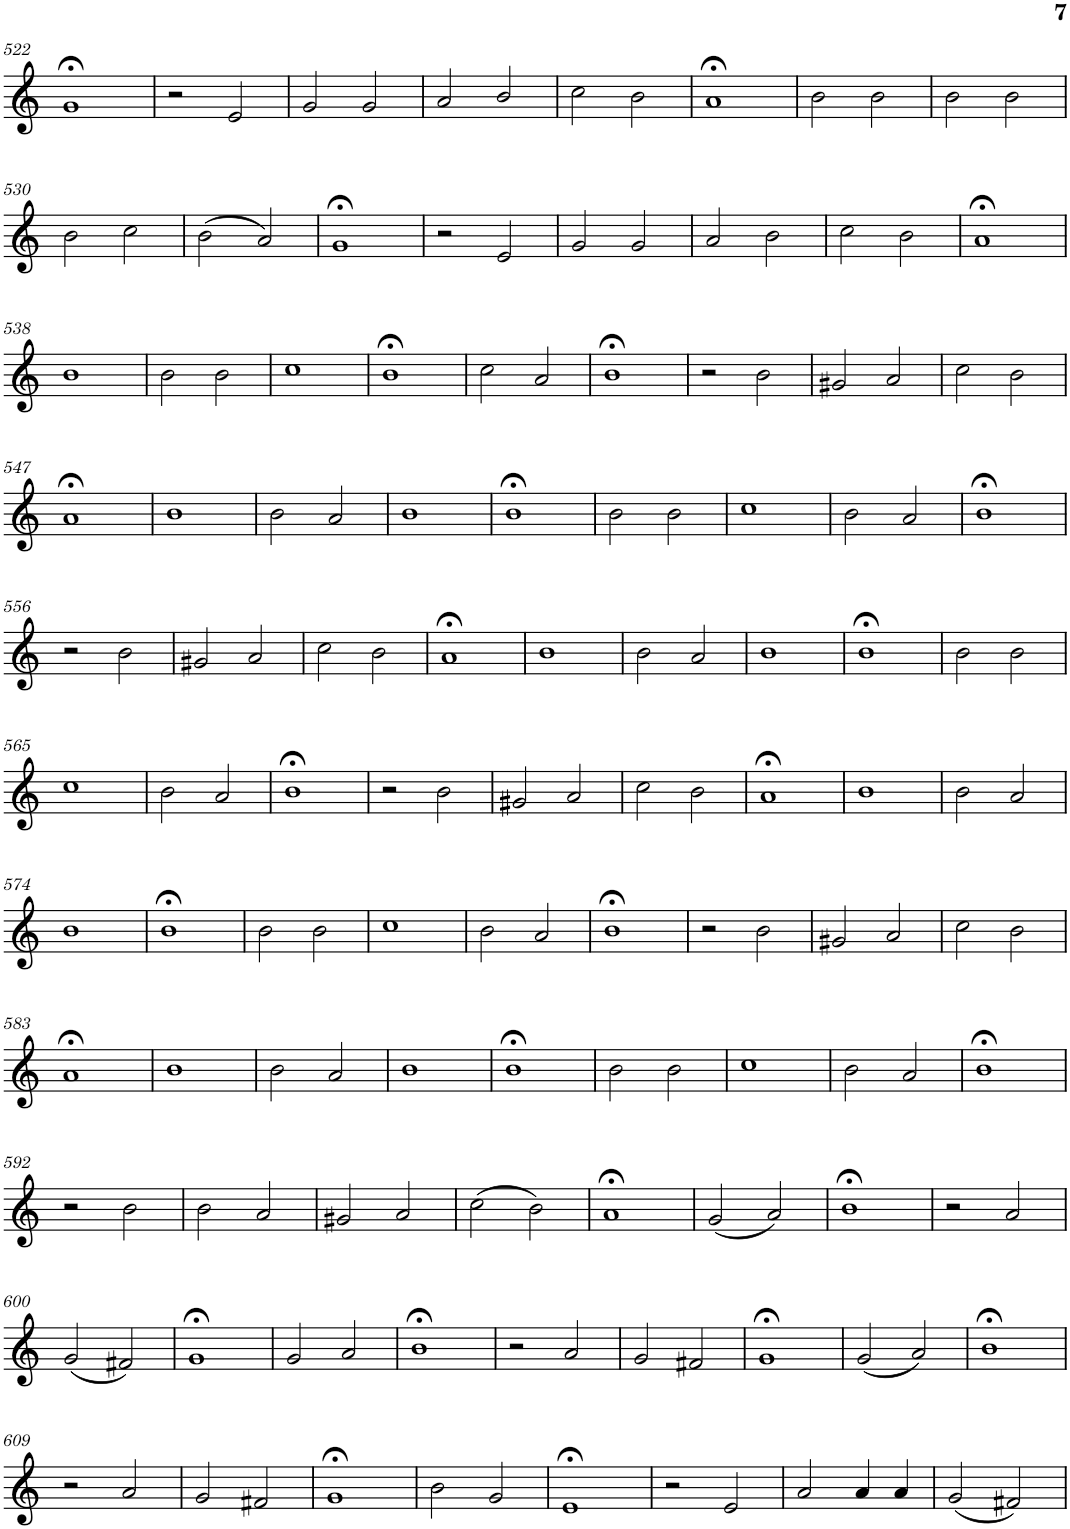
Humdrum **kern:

**kern
*part1
*staff1
*I"Piano
*I'Pno.
!!LO:PB:g=z
*clefG2
*k[]
*M4/4
*met(c)
=522
1g;<
=523
2r
2e/
=524
2g/
2g/
=525
2a/
2b/
=526
2cc\
2b\
=527
1a;<
=528
2b\
2b\
=529
2b\
2b\
!!LO:LB:g=z
=530
2b\
2cc\
=531
(2b\
2a/)
=532
1g;<
=533
2r
2e/
=534
2g/
2g/
=535
2a/
2b\
=536
2cc\
2b\
=537
1a;<
!!LO:LB:g=z
=538
1b
=539
2b\
2b\
=540
1cc
=541
1b;<
=542
2cc\
2a/
=543
1b;<
=544
2r
2b\
=545
2g#X/
2a/
=546
2cc\
2b\
!!LO:LB:g=z
=547
1a;<
=548
1b
=549
2b\
2a/
=550
1b
=551
1b;<
=552
2b\
2b\
=553
1cc
=554
2b\
2a/
=555
1b;<
!!LO:LB:g=z
=556
2r
2b\
=557
2g#X/
2a/
=558
2cc\
2b\
=559
1a;<
=560
1b
=561
2b\
2a/
=562
1b
=563
1b;<
=564
2b\
2b\
!!LO:LB:g=z
=565
1cc
=566
2b\
2a/
=567
1b;<
=568
2r
2b\
=569
2g#X/
2a/
=570
2cc\
2b\
=571
1a;<
=572
1b
=573
2b\
2a/
!!LO:LB:g=z
=574
1b
=575
1b;<
=576
2b\
2b\
=577
1cc
=578
2b\
2a/
=579
1b;<
=580
2r
2b\
=581
2g#X/
2a/
=582
2cc\
2b\
!!LO:LB:g=z
=583
1a;<
=584
1b
=585
2b\
2a/
=586
1b
=587
1b;<
=588
2b\
2b\
=589
1cc
=590
2b\
2a/
=591
1b;<
!!LO:LB:g=z
=592
2r
2b\
=593
2b\
2a/
=594
2g#X/
2a/
=595
(2cc\
2b\)
=596
1a;<
=597
(2g/
2a/)
=598
1b;<
=599
2r
2a/
!!LO:LB:g=z
=600
(2g/
2f#X/)
=601
1g;<
=602
2g/
2a/
=603
1b;<
=604
2r
2a/
=605
2g/
2f#X/
=606
1g;<
=607
(2g/
2a/)
=608
1b;<
!!LO:LB:g=z
=609
2r
2a/
=610
2g/
2f#X/
=611
1g;<
=612
2b\
2g/
=613
1e;<
=614
2r
2e/
=615
2a/
4a/
4a/
=616
(2g/
2f#X/)
=
*-
